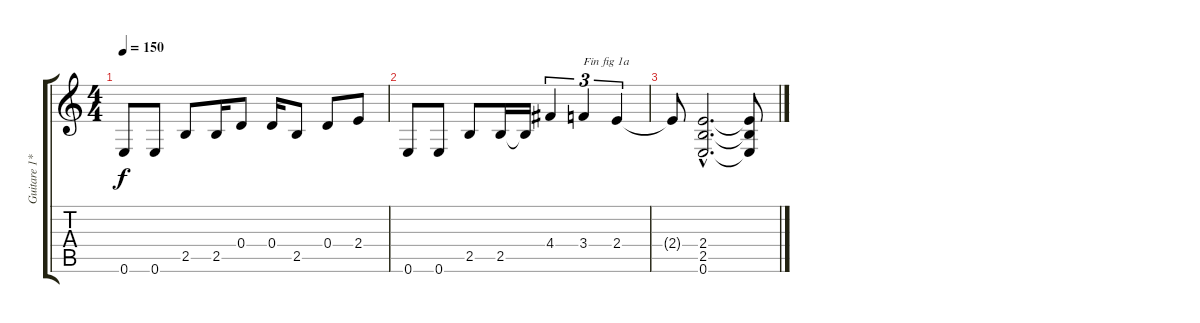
\track ("Guitare 1*" "Guitare 1*") {instrument distortionguitar}
\staff {score tabs}
\tuning (E4 B3 G3 D3 A2 E2) {hide}
\ts (4 4)
\tempo 150
\clef g2
\ks c
0.6.8{dy f} 0.6.8 2.5.8 2.5.16 0.4.8 0.4.16 2.5.8 0.4.8 2.4.8 |
0.6.8 0.6.8 2.5.8 2.5.16 2.5{t}.16 4.4.4{tu (3 2)} 3.4.4{tu (3 2) txt "Fin fig 1a"} 2.4.4{tu (3 2)} |
2.4{t}.8 (2.4{hac} 2.5{hac} 0.6{hac}).2{d} (2.4{t} 2.5{t} 0.6{t}).8
